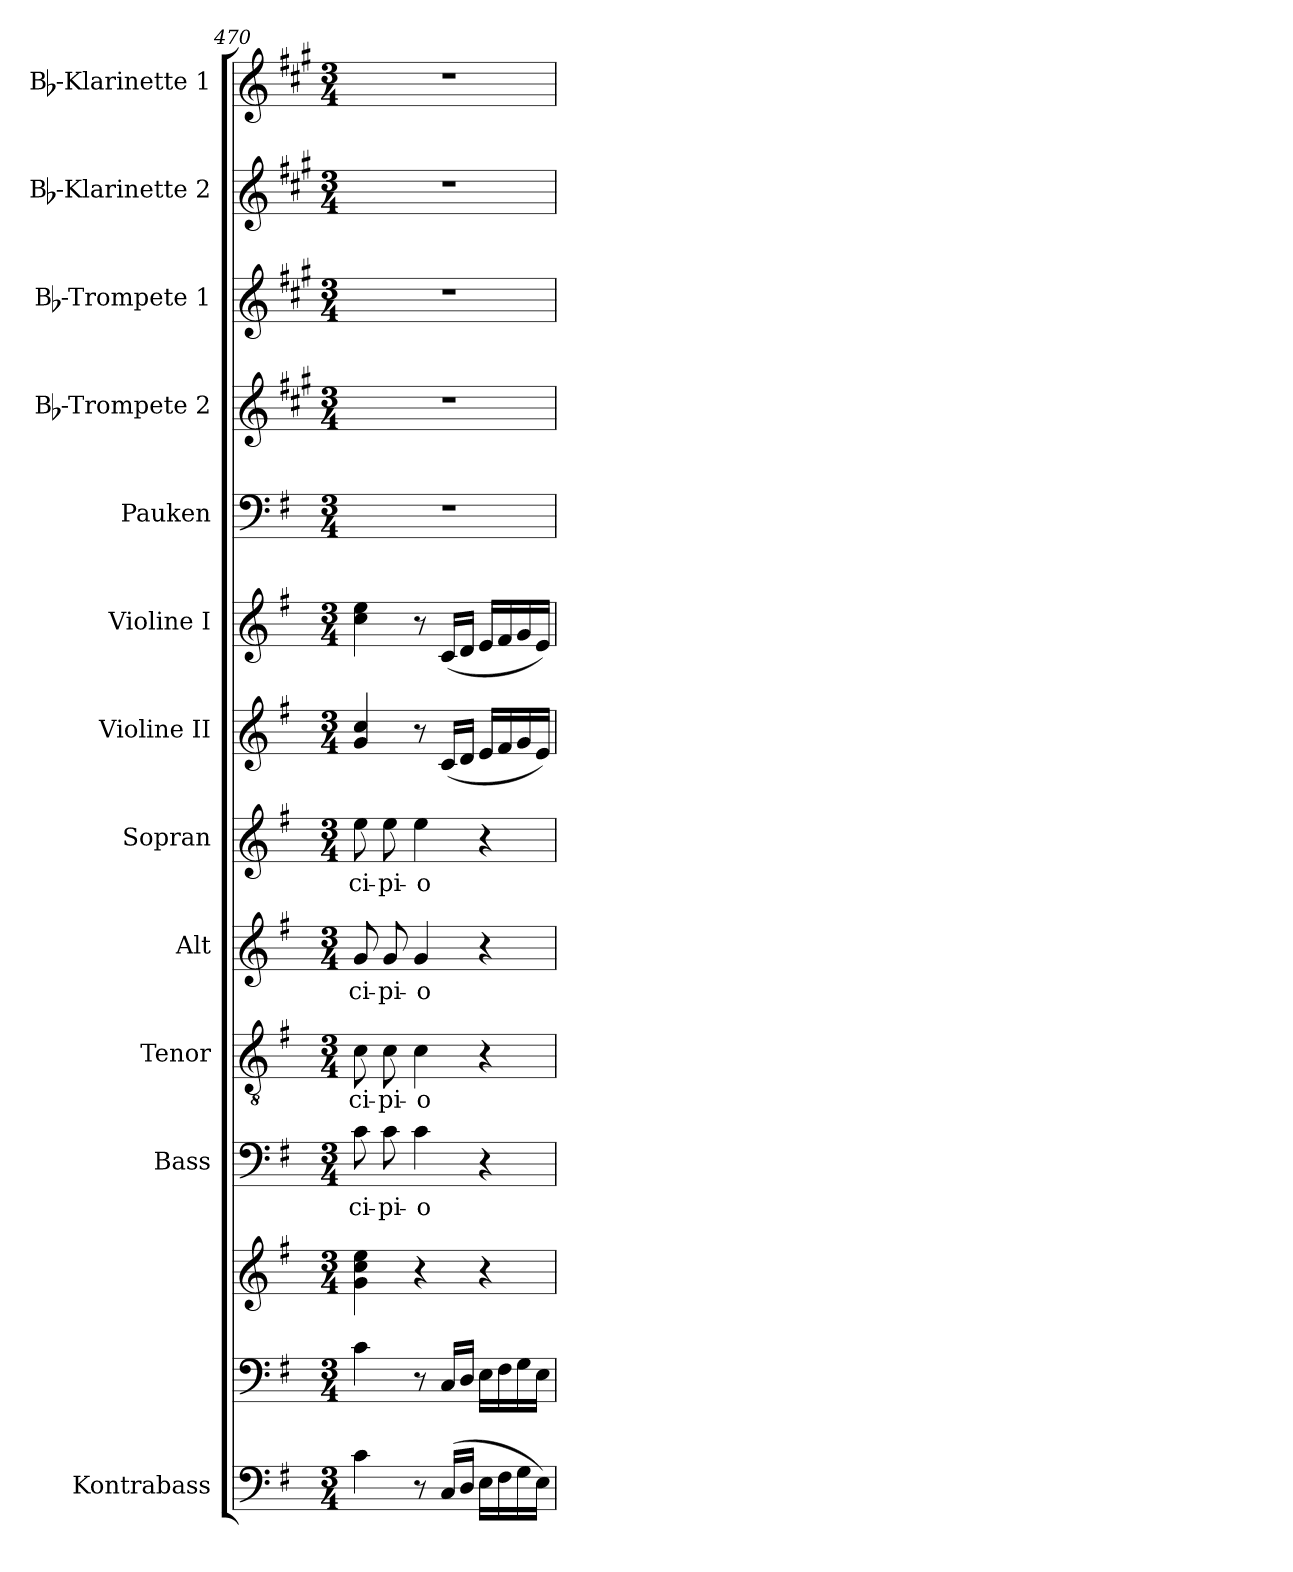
**kern	**kern	**kern	**kern	**text	**kern	**text	**kern	**text	**kern	**text	**kern	**kern	**kern	**kern	**kern	**kern	**kern
*part13	*part12	*part12	*part11	*part11	*part10	*part10	*part9	*part9	*part8	*part8	*part7	*part6	*part5	*part4	*part3	*part2	*part1
*staff14	*staff13	*staff12	*staff11	*staff11	*staff10	*staff10	*staff9	*staff9	*staff8	*staff8	*staff7	*staff6	*staff5	*staff4	*staff3	*staff2	*staff1
*I"Kontrabass	*	*	*I"Bass	*	*I"Tenor	*	*I"Alt	*	*I"Sopran	*	*I"Violine II	*I"Violine I	*I"Pauken	*I"Bb-Trompete 2	*I"Bb-Trompete 1	*I"Bb-Klarinette 2	*I"Bb-Klarinette 1
*I'Kb.	*	*	*I'B.	*	*I'T.	*	*I'A.	*	*I'S.	*	*I'Vl. II	*I'Vl. I	*I'Pk.	*I'Bb Trp. 2	*I'Bb Trp. 1	*I'Bb Kl. 2	*I'Bb Kl. 1
*clefF4	*clefF4	*clefG2	*clefF4	*	*clefGv2	*	*clefG2	*	*clefG2	*	*clefG2	*clefG2	*clefF4	*clefG2	*clefG2	*clefG2	*clefG2
*ITrd7c12	*	*	*	*	*	*	*	*	*	*	*	*	*	*ITrd1c2	*ITrd1c2	*ITrd1c2	*ITrd1c2
*k[f#]	*k[f#]	*k[f#]	*k[f#]	*	*k[f#]	*	*k[f#]	*	*k[f#]	*	*k[f#]	*k[f#]	*k[f#]	*k[f#]	*k[f#]	*k[f#]	*k[f#]
*G:	*G:	*G:	*G:	*	*G:	*	*G:	*	*G:	*	*G:	*G:	*G:	*G:	*G:	*G:	*G:
*M3/4	*M3/4	*M3/4	*M3/4	*	*M3/4	*	*M3/4	*	*M3/4	*	*M3/4	*M3/4	*M3/4	*M3/4	*M3/4	*M3/4	*M3/4
=470	=470	=470	=470	=470	=470	=470	=470	=470	=470	=470	=470	=470	=470	=470	=470	=470	=470
!	!	!	!	!LO:LY:b	!	!LO:LY:b	!	!LO:LY:b	!	!LO:LY:b	!	!	!	!	!	!	!
4C\	4c\	4g\ 4cc\ 4ee\	8c\	-ci-	8c\	-ci-	8g/	-ci-	8ee\	-ci-	4g/ 4cc/	4cc\ 4ee\	2.r	2.r	2.r	2.r	2.r
!	!	!	!	!LO:LY:b	!	!LO:LY:b	!	!LO:LY:b	!	!LO:LY:b	!	!	!	!	!	!	!
.	.	.	8c\	-pi-	8c\	-pi-	8g/	-pi-	8ee\	-pi-	.	.	.	.	.	.	.
!	!	!	!	!LO:LY:b	!	!LO:LY:b	!	!LO:LY:b	!	!LO:LY:b	!	!	!	!	!	!	!
8r	8r	4r	4c\	-o	4c\	-o	4g/	-o	4ee\	-o	8r	8r	.	.	.	.	.
(>16CC/LL	16C/LL	.	.	.	.	.	.	.	.	.	(<16c/LL	(<16c/LL	.	.	.	.	.
16DD/JJ	16D/JJ	.	.	.	.	.	.	.	.	.	16d/JJ	16d/JJ	.	.	.	.	.
16EE\LL	16E\LL	4r	4r	.	4r	.	4r	.	4r	.	16e/LL	16e/LL	.	.	.	.	.
16FF#\	16F#\	.	.	.	.	.	.	.	.	.	16f#/	16f#/	.	.	.	.	.
16GG\	16G\	.	.	.	.	.	.	.	.	.	16g/	16g/	.	.	.	.	.
16EE\JJ)	16E\JJ	.	.	.	.	.	.	.	.	.	16e/JJ)	16e/JJ)	.	.	.	.	.
=	=	=	=	=	=	=	=	=	=	=	=	=	=	=	=	=	=
*-	*-	*-	*-	*-	*-	*-	*-	*-	*-	*-	*-	*-	*-	*-	*-	*-	*-
